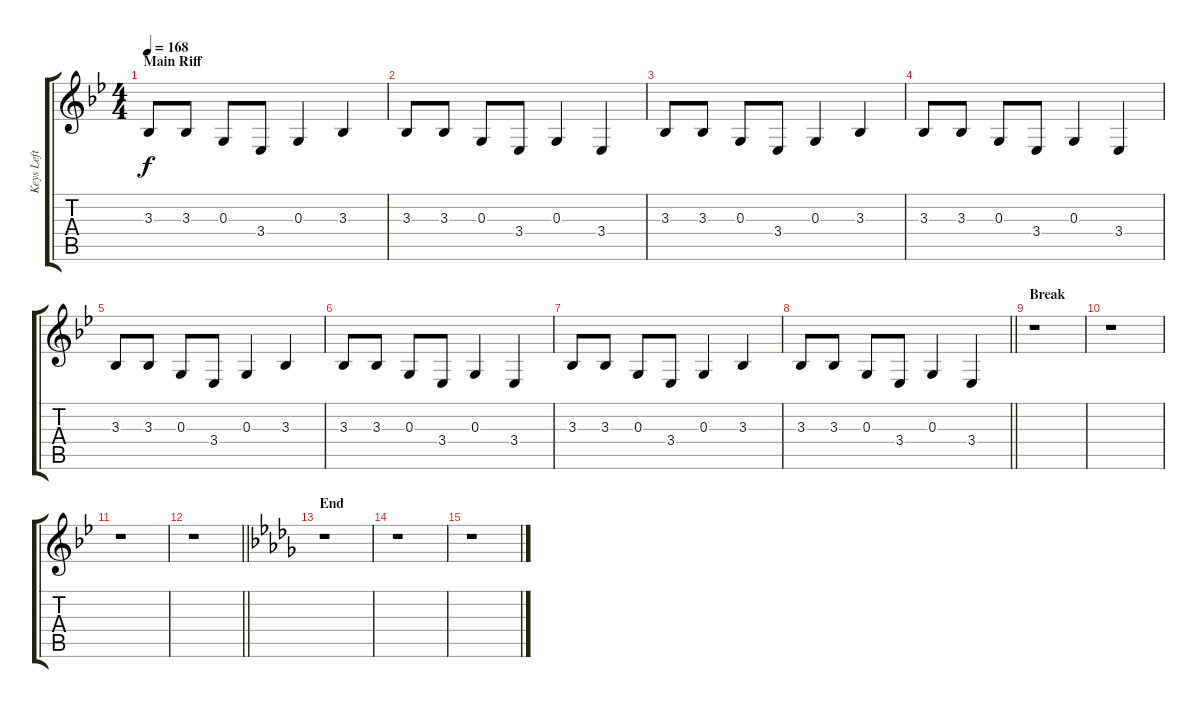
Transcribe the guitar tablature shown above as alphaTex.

\track ("Keys Left Hand" "Keys Left ") {instrument lead2sawtooth}
\staff {score tabs}
\tuning (E4 C4 G3 C3 G2 C2) {hide}
\ts (4 4)
\section ("" "Main Riff")
\tempo 168
\clef g2
\ks bb
3.3.8{dy f} 3.3.8 0.3.8 3.4.8 0.3.4 3.3.4 |
3.3.8 3.3.8 0.3.8 3.4.8 0.3.4 3.4.4 |
3.3.8 3.3.8 0.3.8 3.4.8 0.3.4 3.3.4 |
3.3.8 3.3.8 0.3.8 3.4.8 0.3.4 3.4.4 |
3.3.8 3.3.8 0.3.8 3.4.8 0.3.4 3.3.4 |
3.3.8 3.3.8 0.3.8 3.4.8 0.3.4 3.4.4 |
3.3.8 3.3.8 0.3.8 3.4.8 0.3.4 3.3.4 |
\barLineRight lightlight
3.3.8 3.3.8 0.3.8 3.4.8 0.3.4 3.4.4 |
\section ("" "Break")
r.1 |
r.1 |
r.1 |
\barLineRight lightlight
r.1 |
\section ("" "End")
\ks db
r.1 |
r.1 |
r.1
